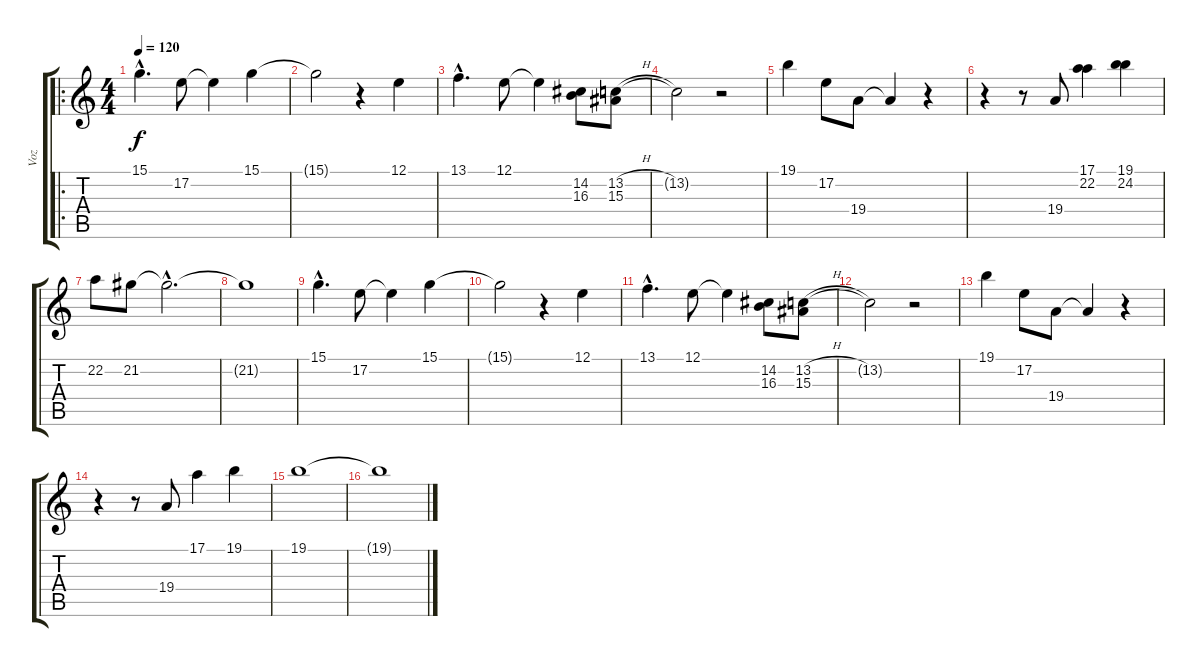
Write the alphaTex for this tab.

\track ("Voz" "Voz") {instrument choiraahs}
\staff {score tabs}
\tuning (E4 B3 G3 D3 A2 E2) {hide}
\ro
\ts (4 4)
\tempo 120
\clef g2
\ks c
15.1{hac}.4{d dy f} 17.2.8 17.2{t}.4 15.1.4 |
15.1{t}.2 r.4 12.1.4 |
13.1{hac}.4{d} 12.1.8 12.1{t}.4 (14.2 16.3).8 (13.2{h} 15.3).8 |
13.2{t}.2 r.2 |
19.1.4 17.2.8 19.4.8 19.4{t}.4 r.4 |
r.4 r.8 19.4.8 (17.1 22.2).4 (19.1 24.2).4 |
22.2.8 21.2.8 21.2{hac t}.2{d} |
21.2{t}.1 |
15.1{hac}.4{d} 17.2.8 17.2{t}.4 15.1.4 |
15.1{t}.2 r.4 12.1.4 |
13.1{hac}.4{d} 12.1.8 12.1{t}.4 (14.2 16.3).8 (13.2{h} 15.3).8 |
13.2{t}.2 r.2 |
19.1.4 17.2.8 19.4.8 19.4{t}.4 r.4 |
r.4 r.8 19.4.8 17.1.4 19.1.4 |
19.1.1 |
19.1{t}.1
